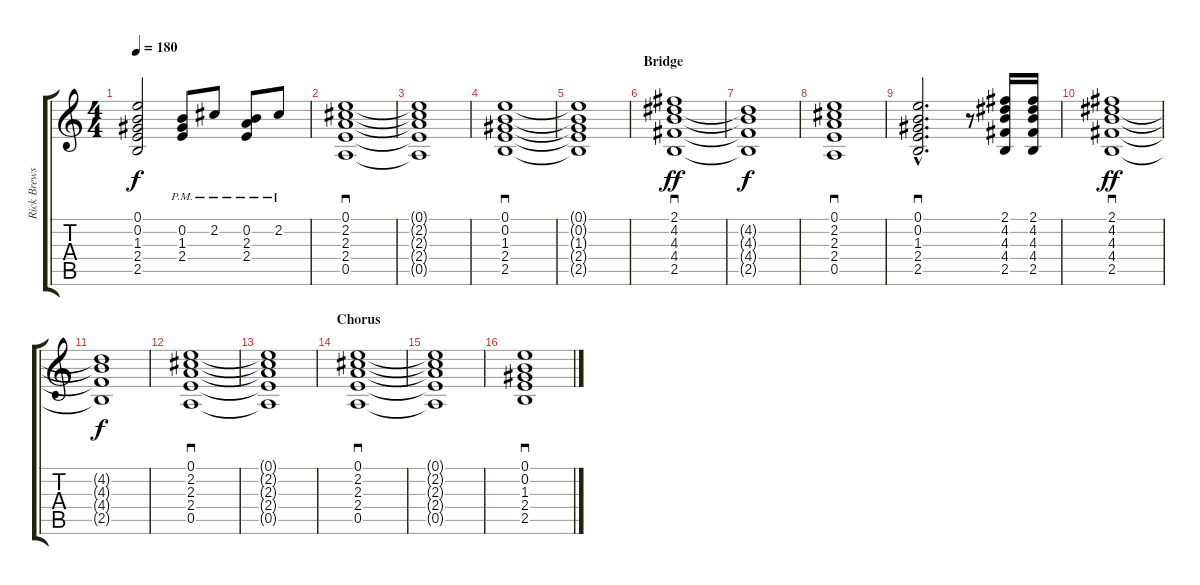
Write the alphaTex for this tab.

\track ("Rick Brewster" "Rick Brews") {instrument overdrivenguitar}
\staff {score tabs}
\tuning (E4 B3 G3 D3 A2 E2) {hide}
\ts (4 4)
\tempo 180
\clef g2
\ks c
(0.1{t} 0.2{t} 1.3{t} 2.4{t} 2.5{t}).2{dy f} (0.2{pm} 1.3 2.4).8 2.2{pm}.8 (0.2{pm} 2.3 2.4).8 2.2{pm}.8 |
(0.1 2.2 2.3 2.4 0.5).1{sd} |
(0.1{t} 2.2{t} 2.3{t} 2.4{t} 0.5{t}).1 |
(0.1 0.2 1.3 2.4 2.5).1{sd} |
(0.1{t} 0.2{t} 1.3{t} 2.4{t} 2.5{t}).1 |
\section ("" "Bridge")
(2.1 4.2 4.3 4.4 2.5).1{sd dy ff} |
(4.2{t} 4.3{t} 4.4{t} 2.5{t}).1{dy f} |
(0.1 2.2 2.3 2.4 0.5).1{sd} |
(0.1{hac} 0.2{hac} 1.3{hac} 2.4{hac} 2.5{hac}).2{d sd} r.8 (2.1 4.2 4.3 4.4 2.5).16 (2.1 4.2 4.3 4.4 2.5).16 |
(2.1 4.2 4.3 4.4 2.5).1{sd dy ff} |
(4.2{t} 4.3{t} 4.4{t} 2.5{t}).1{dy f} |
(0.1 2.2 2.3 2.4 0.5).1{sd} |
(0.1{t} 2.2{t} 2.3{t} 2.4{t} 0.5{t}).1 |
\section ("" "Chorus")
(0.1 2.2 2.3 2.4 0.5).1{sd} |
(0.1{t} 2.2{t} 2.3{t} 2.4{t} 0.5{t}).1 |
(0.1 0.2 1.3 2.4 2.5).1{sd}
